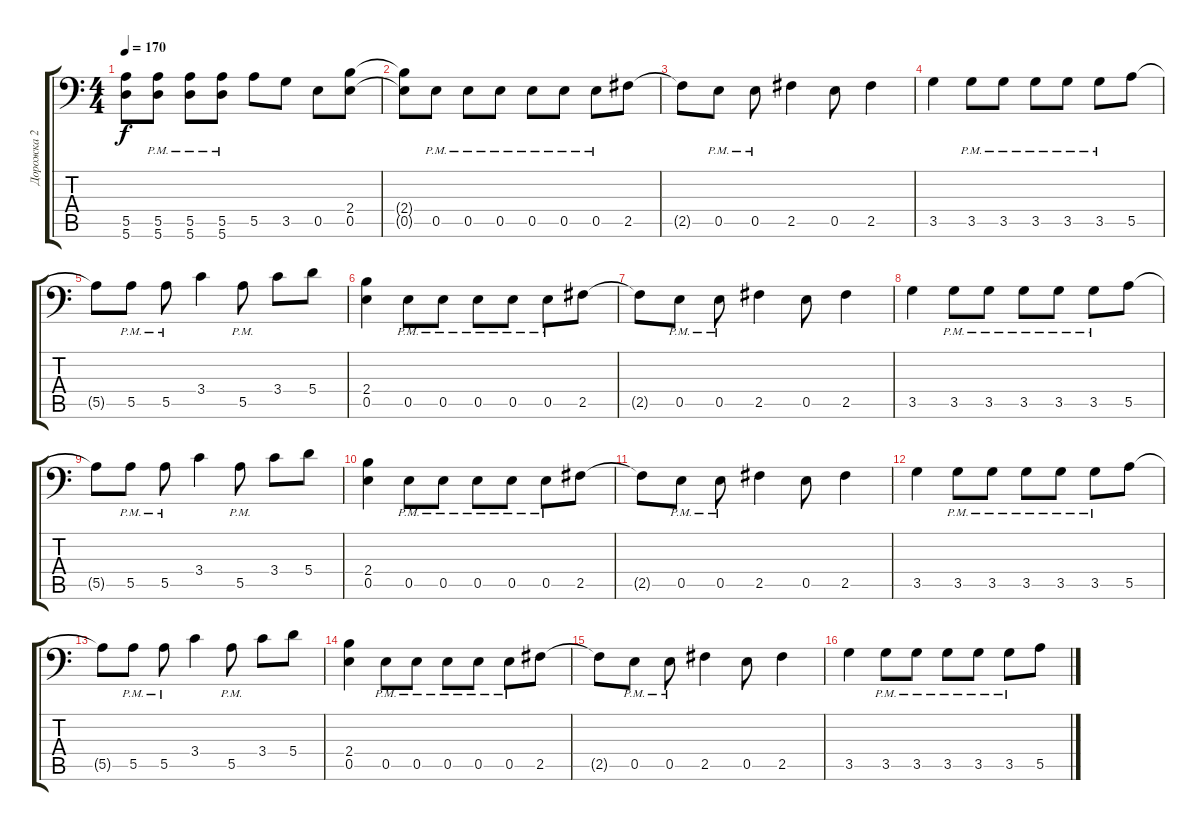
\track ("Дорожка 2" "Дорожка 2") {instrument distortionguitar}
\staff {score tabs}
\tuning (B3 Gb3 D3 A2 E2 A1) {hide}
\ts (4 4)
\tempo 170
\clef f4
\ks c
(5.5{t} 5.6{t}).8{dy f} (5.5{pm} 5.6{pm}).8 (5.5{pm} 5.6{pm}).8 (5.5{pm} 5.6{pm}).8 5.5.8 3.5.8 0.5.8 (2.4 0.5).8 |
(2.4{t} 0.5{t}).8 0.5{pm}.8 0.5{pm}.8 0.5{pm}.8 0.5{pm}.8 0.5{pm}.8 0.5{pm}.8 2.5.8 |
2.5{t}.8 0.5{pm}.8 0.5{pm}.8 2.5.4 0.5.8 2.5.4 |
3.5.4 3.5{pm}.8 3.5{pm}.8 3.5{pm}.8 3.5{pm}.8 3.5{pm}.8 5.5.8 |
5.5{t}.8 5.5{pm}.8 5.5{pm}.8 3.4.4 5.5{pm}.8 3.4.8 5.4.8 |
(2.4 0.5).4 0.5{pm}.8 0.5{pm}.8 0.5{pm}.8 0.5{pm}.8 0.5{pm}.8 2.5.8 |
2.5{t}.8 0.5{pm}.8 0.5{pm}.8 2.5.4 0.5.8 2.5.4 |
3.5.4 3.5{pm}.8 3.5{pm}.8 3.5{pm}.8 3.5{pm}.8 3.5{pm}.8 5.5.8 |
5.5{t}.8 5.5{pm}.8 5.5{pm}.8 3.4.4 5.5{pm}.8 3.4.8 5.4.8 |
(2.4 0.5).4 0.5{pm}.8 0.5{pm}.8 0.5{pm}.8 0.5{pm}.8 0.5{pm}.8 2.5.8 |
2.5{t}.8 0.5{pm}.8 0.5{pm}.8 2.5.4 0.5.8 2.5.4 |
3.5.4 3.5{pm}.8 3.5{pm}.8 3.5{pm}.8 3.5{pm}.8 3.5{pm}.8 5.5.8 |
5.5{t}.8 5.5{pm}.8 5.5{pm}.8 3.4.4 5.5{pm}.8 3.4.8 5.4.8 |
(2.4 0.5).4 0.5{pm}.8 0.5{pm}.8 0.5{pm}.8 0.5{pm}.8 0.5{pm}.8 2.5.8 |
2.5{t}.8 0.5{pm}.8 0.5{pm}.8 2.5.4 0.5.8 2.5.4 |
3.5.4 3.5{pm}.8 3.5{pm}.8 3.5{pm}.8 3.5{pm}.8 3.5{pm}.8 5.5.8
